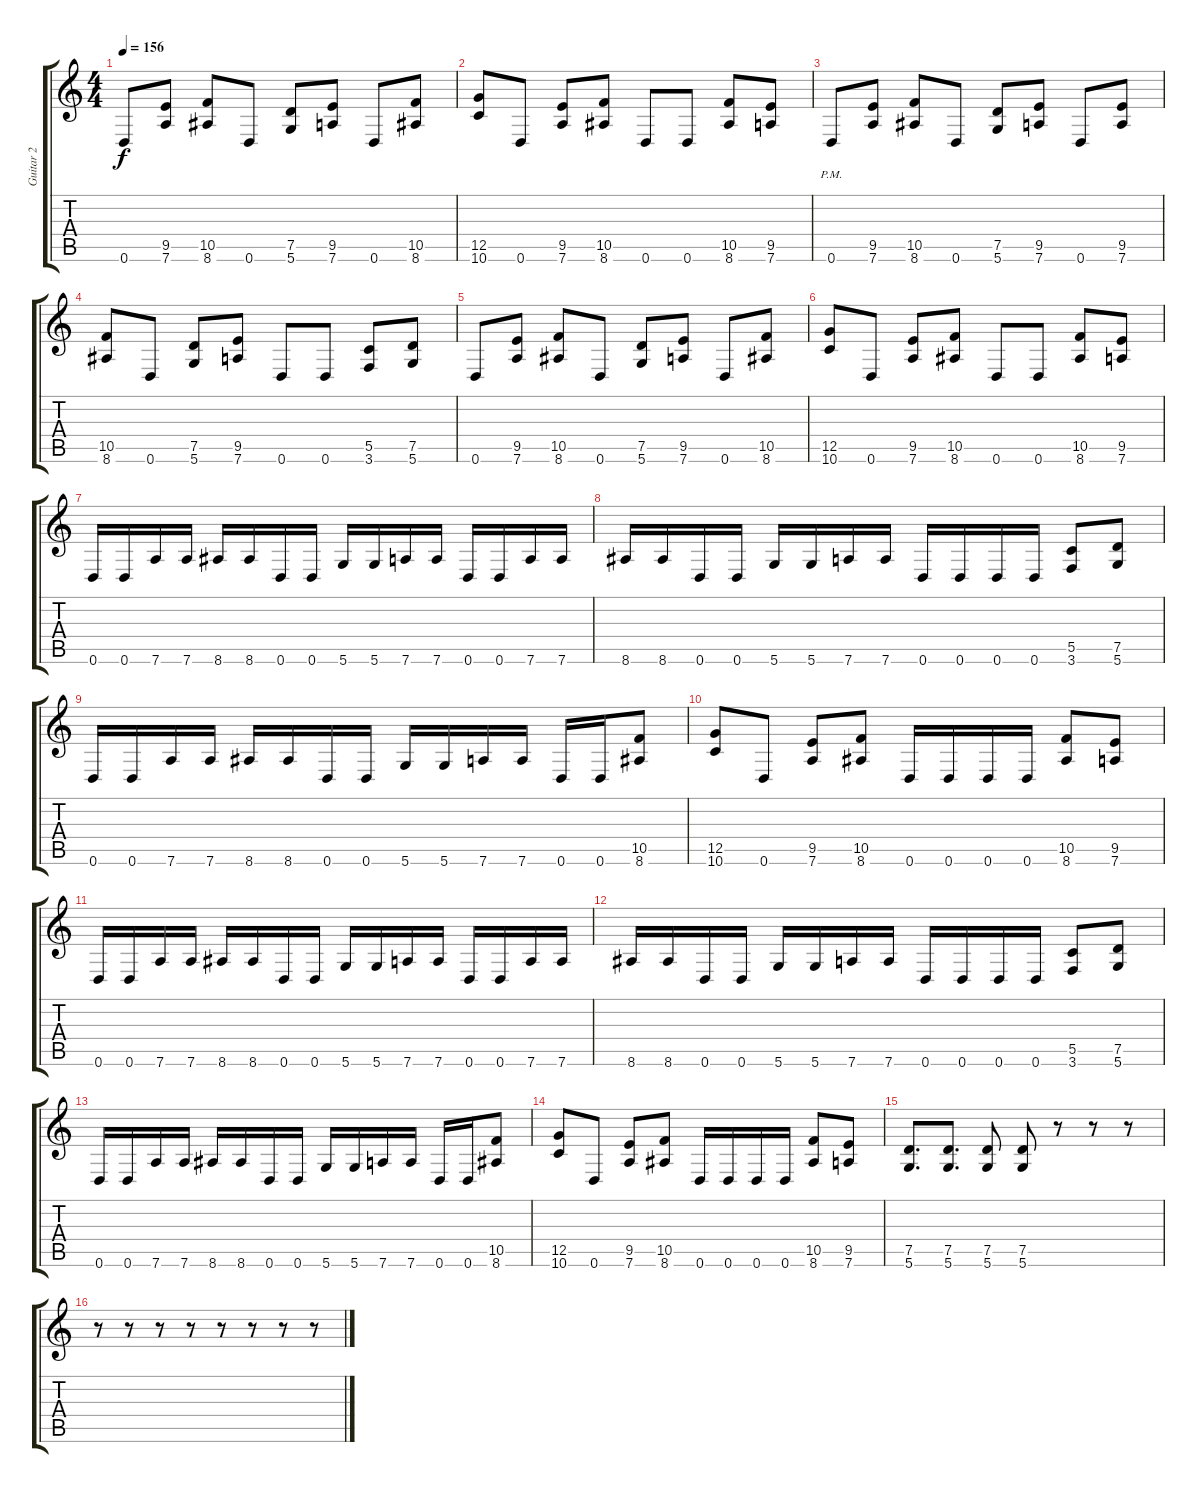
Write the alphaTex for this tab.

\track ("Guitar 2" "Guitar 2") {instrument distortionguitar}
\staff {score tabs}
\tuning (D4 A3 F3 C3 G2 D2) {hide}
\ts (4 4)
\tempo 156
\clef g2
\ks c
0.6.8{dy f} (9.5 7.6).8 (10.5 8.6).8 0.6.8 (7.5 5.6).8 (9.5 7.6).8 0.6.8 (10.5 8.6).8 |
(12.5 10.6).8 0.6.8 (9.5 7.6).8 (10.5 8.6).8 0.6.8 0.6.8 (10.5 8.6).8 (9.5 7.6).8 |
0.6{pm}.8 (9.5 7.6).8 (10.5 8.6).8 0.6.8 (7.5 5.6).8 (9.5 7.6).8 0.6.8 (9.5 7.6).8 |
(10.5 8.6).8 0.6.8 (7.5 5.6).8 (9.5 7.6).8 0.6.8 0.6.8 (5.5 3.6).8 (7.5 5.6).8 |
0.6.8 (9.5 7.6).8 (10.5 8.6).8 0.6.8 (7.5 5.6).8 (9.5 7.6).8 0.6.8 (10.5 8.6).8 |
(12.5 10.6).8 0.6.8 (9.5 7.6).8 (10.5 8.6).8 0.6.8 0.6.8 (10.5 8.6).8 (9.5 7.6).8 |
0.6.16 0.6.16 7.6.16 7.6.16 8.6.16 8.6.16 0.6.16 0.6.16 5.6.16 5.6.16 7.6.16 7.6.16 0.6.16 0.6.16 7.6.16 7.6.16 |
8.6.16 8.6.16 0.6.16 0.6.16 5.6.16 5.6.16 7.6.16 7.6.16 0.6.16 0.6.16 0.6.16 0.6.16 (5.5 3.6).8 (7.5 5.6).8 |
0.6.16 0.6.16 7.6.16 7.6.16 8.6.16 8.6.16 0.6.16 0.6.16 5.6.16 5.6.16 7.6.16 7.6.16 0.6.16 0.6.16 (10.5 8.6).8 |
(12.5 10.6).8 0.6.8 (9.5 7.6).8 (10.5 8.6).8 0.6.16 0.6.16 0.6.16 0.6.16 (10.5 8.6).8 (9.5 7.6).8 |
0.6.16 0.6.16 7.6.16 7.6.16 8.6.16 8.6.16 0.6.16 0.6.16 5.6.16 5.6.16 7.6.16 7.6.16 0.6.16 0.6.16 7.6.16 7.6.16 |
8.6.16 8.6.16 0.6.16 0.6.16 5.6.16 5.6.16 7.6.16 7.6.16 0.6.16 0.6.16 0.6.16 0.6.16 (5.5 3.6).8 (7.5 5.6).8 |
0.6.16 0.6.16 7.6.16 7.6.16 8.6.16 8.6.16 0.6.16 0.6.16 5.6.16 5.6.16 7.6.16 7.6.16 0.6.16 0.6.16 (10.5 8.6).8 |
(12.5 10.6).8 0.6.8 (9.5 7.6).8 (10.5 8.6).8 0.6.16 0.6.16 0.6.16 0.6.16 (10.5 8.6).8 (9.5 7.6).8 |
(7.5 5.6).8{d} (7.5 5.6).8{d} (7.5 5.6).8 (7.5 5.6).8 r.8 r.8 r.8 |
r.8 r.8 r.8 r.8 r.8 r.8 r.8 r.8
